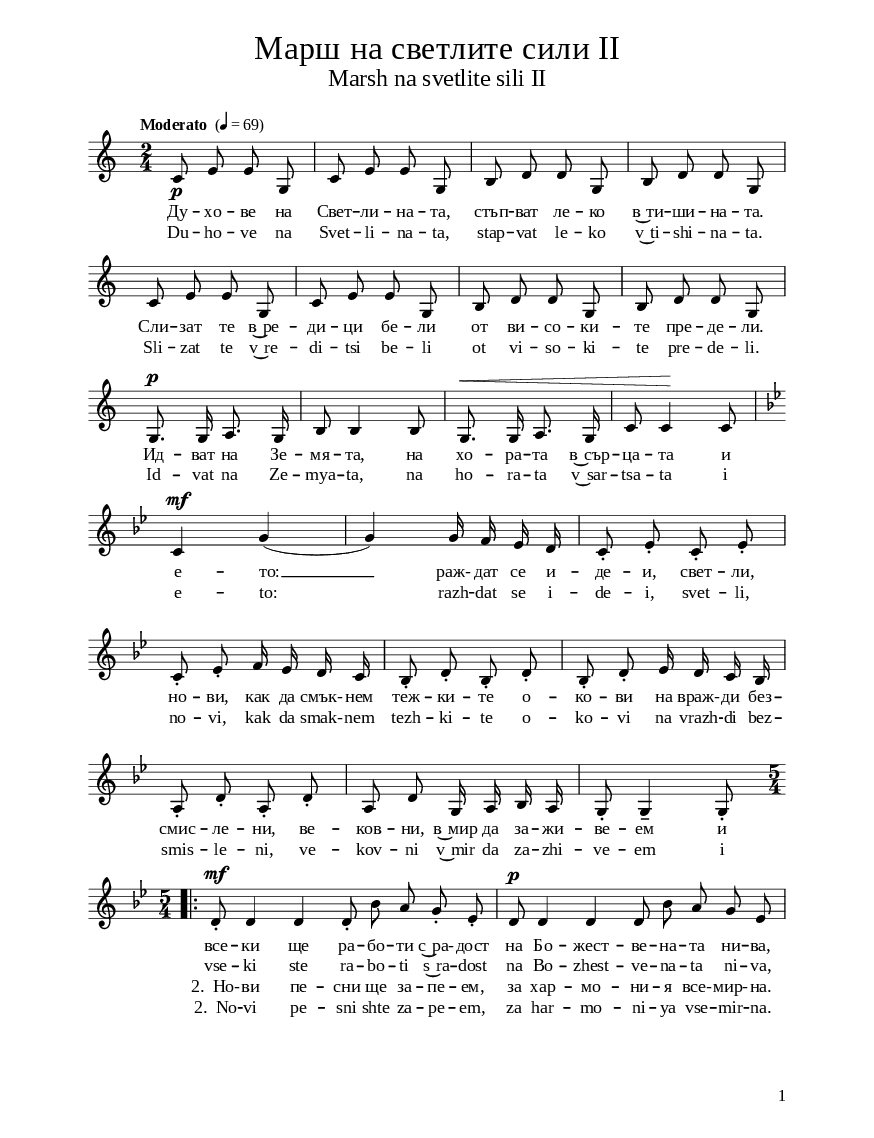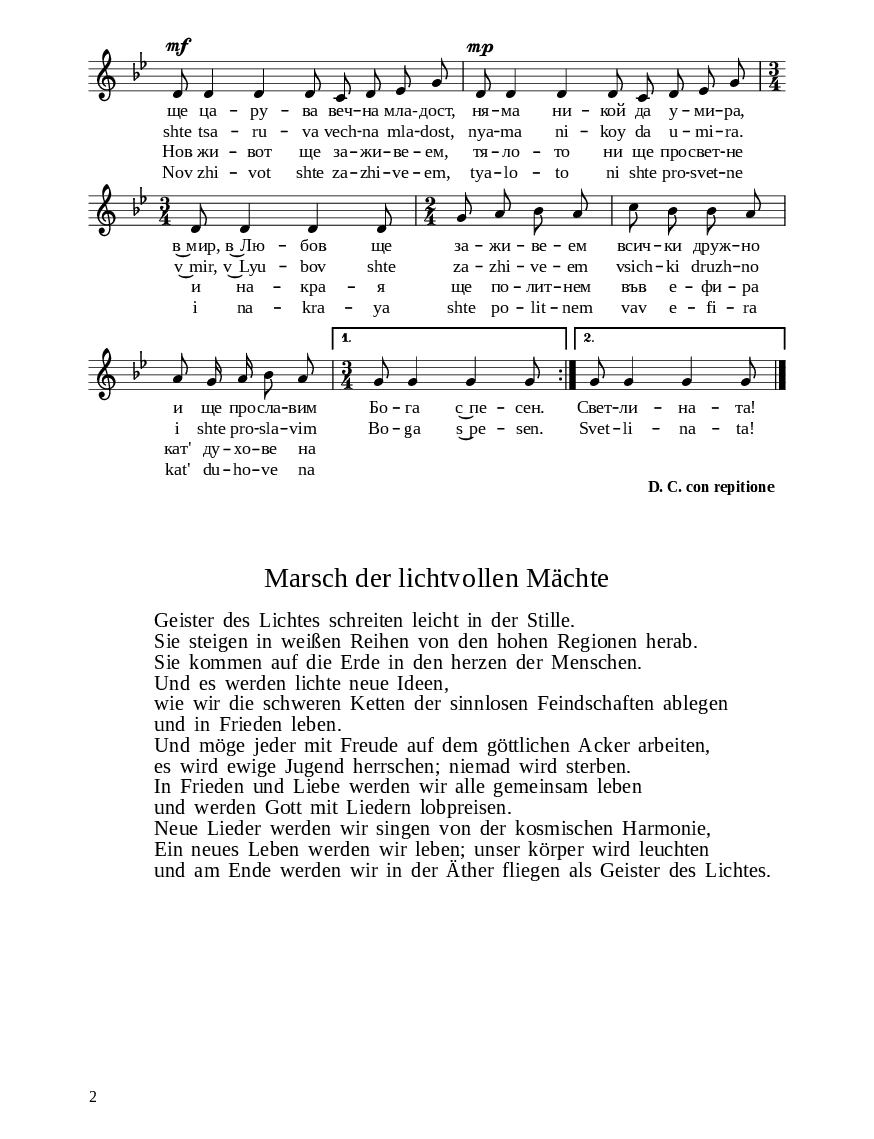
\version "2.24.0"

% include paper part and global functions
\include "include/globals.ily"

\bookpart {
  \label #'ref162_2
  \tocItem \markup "Марш на светлите сили II – Marsh na svetlite sili II"
  \include "include/bookpart-paper.ily"
  \score {
    \include "include/score-layout.ily"

    \new Voice \relative c' {
      \clef treble
      \key c \major
      \time 2/4
      \tempoFunc "Moderato " 4 "69"

      \autoBeamOff


      c8 \p e e g, | c8 e e g, | b d d g, | b d d g, | \break

     c8 e e g, |c8 e e g, | b d d g, |  b d d g, | \break

      g8.^\p g16 a8. g16 | b8 b4 b8 | g8.^\< g16 a8. g16 |  c8 c4  \! c8 | \break

      \key g \minor  c4^\mf  g'4 (g4) g16 f es d |  c8\staccato es\staccato c\staccato es\staccato |\break

      c\staccato es\staccato f16 es d c | bes8\staccato d\staccato bes\staccato d\staccato | bes\staccato d\staccato es16 d c bes | a8\staccato d\staccato a\staccato d\staccato | a d g,16 a bes a | g8\staccato g4-- g8\staccato | \break

      \bar ".|:" \repeat volta 2 {

        \time 5/4 d'8\staccato^\mf d4 d4 d8\staccato bes'8 a g\staccato es\staccato |

        d8^\p  d4 d4 d8 bes'8 a8 g es | \break

        d8^\mf  d4  d4 d8 c d es g |

        d^\mp  d4 d4 d8 c8 d8 es g | \break

        \time 3/4 d8 d4 d4 d8 | \time 2/4 g8 a bes a |c bes bes a | \break

        a g16 a bes8 a8 |
        \time 3/4
      }

      \alternative {
        { g8 g4 g4 g8}
        { g8 g4 g4 g8\bar "|." }
      }


    }

    \addlyrics {
      Ду -- хо -- ве на Свет -- ли -- на -- та, стъп -- ват ле -- ко в~ти -- ши -- на -- та.

      Сли --  зат те в~ре -- ди -- ци бе -- ли от ви -- со -- ки -- те пре -- де -- ли.

      Ид  -- ват на Зе -- мя -- та, на хо -- ра -- та в~сър -- ца -- та

      и е -- то: __ "раж-" -- дат се и -- де -- и, свет --  ли, но -- ви,

      как да "смък-" -- нем теж -- ки -- те о -- ко -- ви на

      "враж-" -- ди без -- смис -- ле -- ни, ве -- ков -- ни, в~мир да за -- жи -- ве -- ем



      и все -- ки ще ра -- бо -- ти "с~ра-" -- дост на Бо -- жест -- ве -- на -- та ни -- ва,

      ще ца -- ру -- ва веч -- на "мла-" -- дост, ня -- ма ни -- кой да у -- ми -- ра,

      в~мир, в~Лю -- бов ще за -- жи -- ве -- ем

      всич -- ки друж -- но и ще про -- сла -- вим Бо -- га с~пе -- сен. Свет -- ли -- на -- та!






    }


    \addlyrics {
      Du -- ho -- ve na Svet -- li -- na -- ta, stap -- vat le -- ko v~ti -- shi -- na -- ta.

      Sli --  zat te v~re -- di -- tsi be -- li ot vi -- so -- ki -- te pre -- de -- li.

      Id  -- vat na Ze -- mya -- ta, na ho -- ra -- ta v~sar -- tsa -- ta

      i e -- to: razh -- dat se i -- de -- i, svet --  li, no -- vi,

      kak da "smak-" -- nem tezh -- ki -- te o -- ko -- vi na

      vrazh -- di bez -- smis -- le -- ni, ve -- kov -- ni v~mir da za -- zhi -- ve -- em



      i vse -- ki ste ra -- bo -- ti s~ra -- dost na Bo -- zhest -- ve -- na -- ta ni -- va,

      shte tsa -- ru -- va vech -- na mla -- dost, nya -- ma ni -- koy da u -- mi -- ra.

      v~mir, v~Lyu -- bov shte za -- zhi -- ve -- em

      vsich -- ki druzh -- no i shte pro -- sla -- vim Bo -- ga s~pe -- sen. Svet -- li -- na -- ta!



    }


    \addlyrics {
      " " " " " " " " " " " " " " " "

      " " " " " " " " " " " " " " " "

      " " " " " " " " " " " " " " " " " "

      " " " " " " " " " " " " " " " " " " " " " " " " " " " "

      " " " " " " " " " " " " " " " " " "    " " " " " " " " " " " " " " " " " " " " " " " " " " " "

      " " " " " " " " " " " " " " " " " "    " " " " " " " " " " " " " " " " " " " " " " " " " " " "

      "2.  Но-"   -- ви пе -- сни ще за -- пе -- ем, за хар -- мо -- ни -- я "все-" -- "мир-" -- на.

      Нов жи -- вот ще за -- жи -- ве -- ем, тя -- ло -- то ни ще про -- свет -- не

      и на -- кра -- я ще по -- лит -- нем във е -- фи -- ра кат' ду -- хо -- ве на


      " " " " " " " " " " " " " " " " " "

      " " " " " " " " " " " " " " " " " "
    }

    \addlyrics {
      " " " " " " " " " " " " " " " "

      " " " " " " " " " " " " " " " "

      " " " " " " " " " " " " " " " " " "

      " " " " " " " " " " " " " " " " " " " " " " " " " " " "

      " " " " " " " " " " " " " " " " " "    " " " " " " " " " " " " " " " " " " " " " " " " " " " "

      " " " " " " " " " " " " " " " " " "    " " " " " " " " " " " " " " " " " " " " " " " " " " " "

      "2.  No"   -- vi pe -- sni shte za -- pe -- em, za har -- mo -- ni -- ya vse -- mir -- na.

      Nov zhi -- vot shte za -- zhi -- ve -- em, tya -- lo -- to ni shte pro -- svet -- ne

      i na -- kra -- ya shte po -- lit -- nem vav e -- fi -- ra kat' du -- ho -- ve na

      " " " " " " " " " " " " " " " " " "

      " " " " " " " " " " " " " " " " " "
    }


    \header {
      title = \titleFunc "Марш на светлите сили II" "Marsh na svetlite sili II"
    }

    \midi{}

  } % score

  \markup \dc-one "D. C. con repitione"

  \markup \empty-two

  % include foreign translation(s) of the song
  \version "2.24.0"

\markup \fill-line { \fontsize #deTitleFontSize "Marsch der lichtvollen Mächte" }
\markup \null
\markup \null
\markup \fontsize #deCoupletFontSize {
  \hspace #5
  \override #`(baseline-skip . ,deCoupletBaselineSkip)

  \column {

    \line { " "Geister des Lichtes schreiten leicht in der Stille. }

    \line { " "Sie steigen in weißen Reihen von den hohen Regionen herab. }

    \line { " "Sie kommen auf die Erde in den herzen der Menschen. }

    \line { " "Und es werden lichte neue Ideen, }

    \line { " "    wie wir die schweren Ketten der sinnlosen Feindschaften ablegen}
    \line { " "und in Frieden leben.  }

    \line {
      " "Und möge jeder mit Freude auf dem göttlichen Acker arbeiten,
    }
    \line { " "es wird ewige Jugend herrschen; niemad wird sterben. }

    \line { " "In Frieden und Liebe werden wir alle gemeinsam leben }

    \line { " "    und werden Gott mit Liedern lobpreisen.  }

    \line { " "Neue Lieder werden wir singen von der kosmischen Harmonie, }

    \line { " "Ein neues Leben werden wir leben; unser körper wird leuchten  }

    \line { " "und am Ende werden wir in der Äther fliegen als Geister des Lichtes.  }

  }
}


} % bookpart

% Più mosso
%
